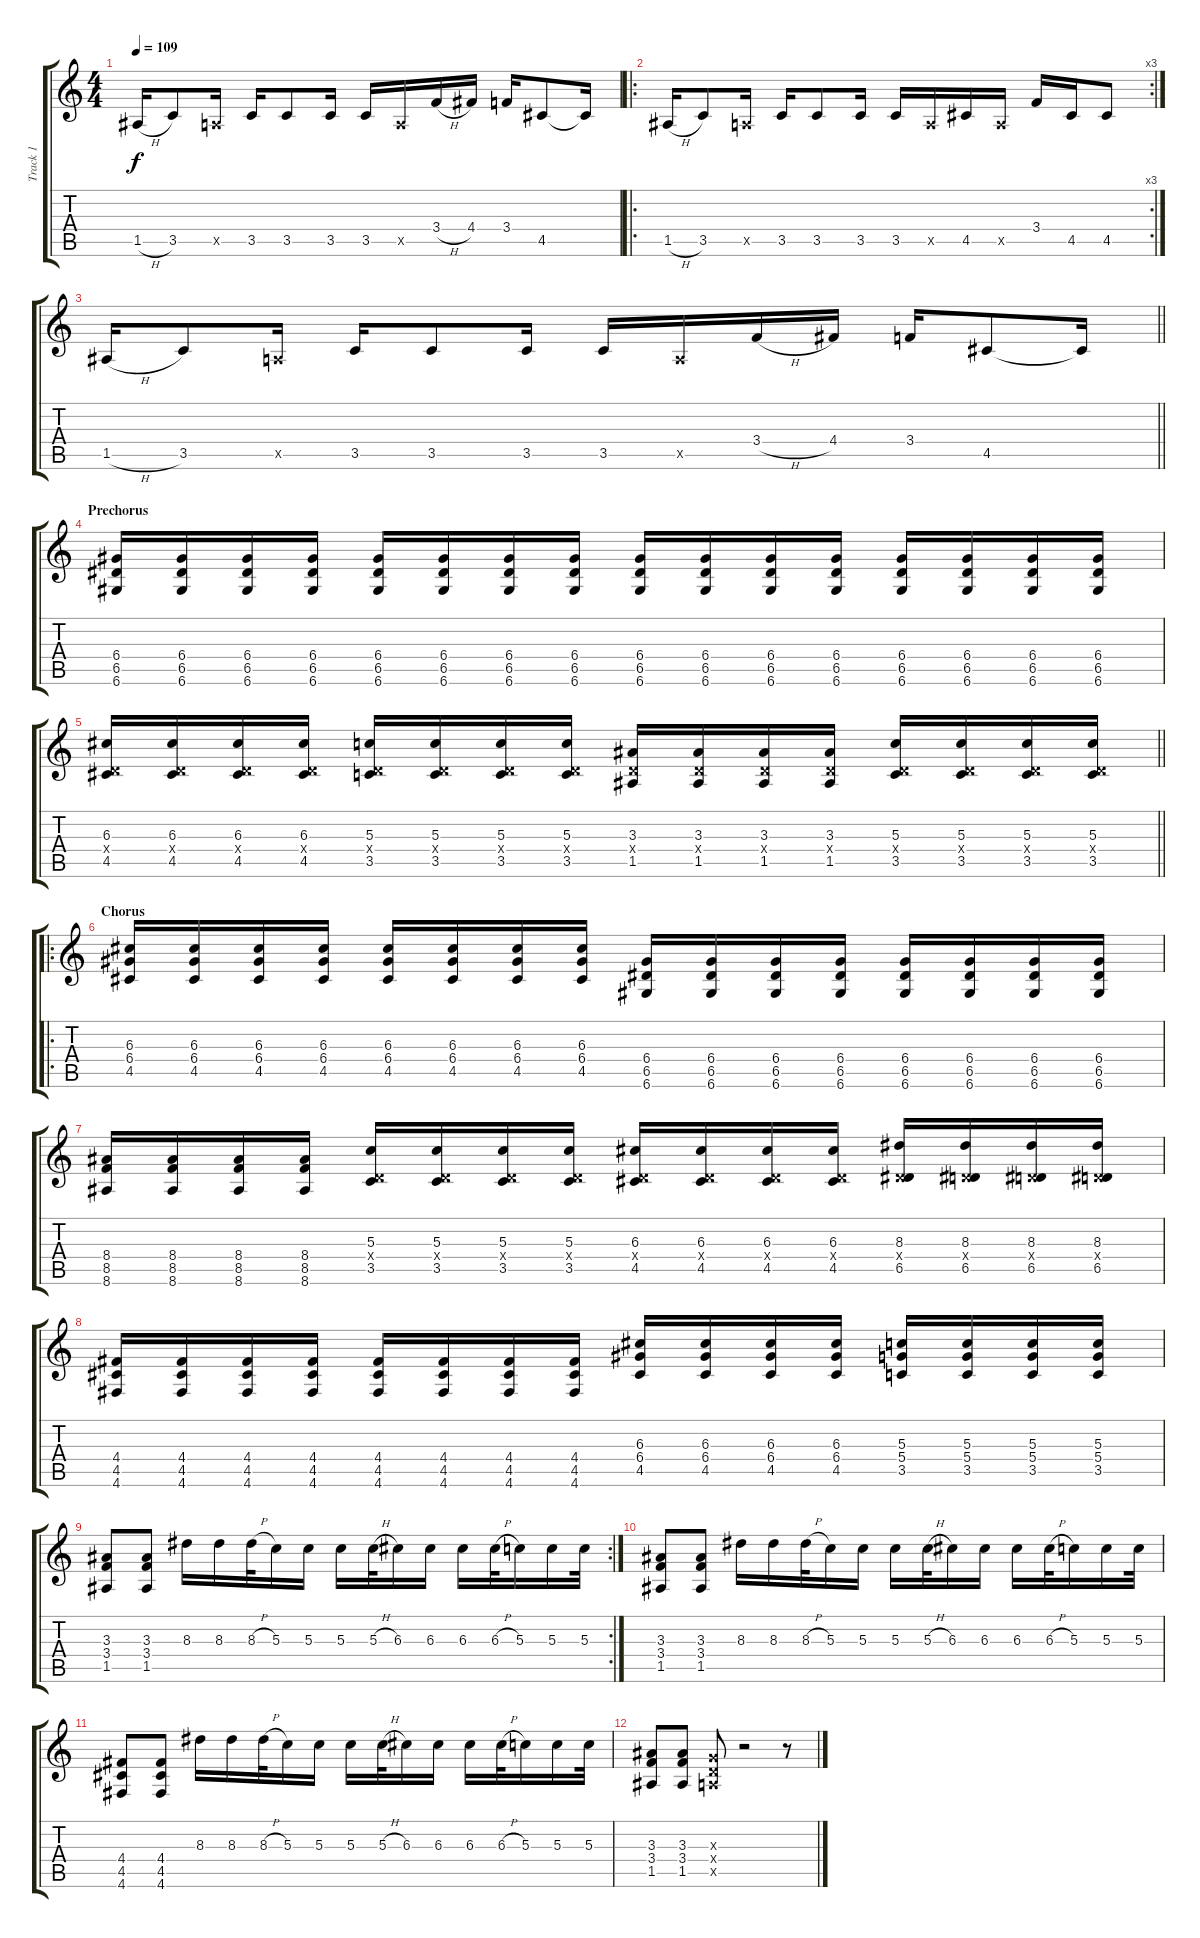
\track ("Track 1" "Track 1") {instrument overdrivenguitar}
\staff {score tabs}
\tuning (E4 B3 G3 D3 A2 D2) {hide}
\ts (4 4)
\tempo 109
\clef g2
\ks c
1.5{h}.16{dy f} 3.5.8 0.5{x}.16 3.5.16 3.5.8 3.5.16 3.5.16 0.5{x}.16 3.4{h}.16 4.4.16 3.4.16 4.5.8 4.5{t}.16 |
\ro
\rc 3
1.5{h}.16 3.5.8 0.5{x}.16 3.5.16 3.5.8 3.5.16 3.5.16 0.5{x}.16 4.5.16 0.5{x}.16 3.4.16 4.5.16 4.5.8 |
\barLineRight lightlight
1.5{h}.16 3.5.8 0.5{x}.16 3.5.16 3.5.8 3.5.16 3.5.16 0.5{x}.16 3.4{h}.16 4.4.16 3.4.16 4.5.8 4.5{t}.16 |
\section ("" "Prechorus")
(6.4 6.5 6.6).16 (6.4 6.5 6.6).16 (6.4 6.5 6.6).16 (6.4 6.5 6.6).16 (6.4 6.5 6.6).16 (6.4 6.5 6.6).16 (6.4 6.5 6.6).16 (6.4 6.5 6.6).16 (6.4 6.5 6.6).16 (6.4 6.5 6.6).16 (6.4 6.5 6.6).16 (6.4 6.5 6.6).16 (6.4 6.5 6.6).16 (6.4 6.5 6.6).16 (6.4 6.5 6.6).16 (6.4 6.5 6.6).16 |
\barLineRight lightlight
(6.3 0.4{x} 4.5).16 (6.3 0.4{x} 4.5).16 (6.3 0.4{x} 4.5).16 (6.3 0.4{x} 4.5).16 (5.3 0.4{x} 3.5).16 (5.3 0.4{x} 3.5).16 (5.3 0.4{x} 3.5).16 (5.3 0.4{x} 3.5).16 (3.3 0.4{x} 1.5).16 (3.3 0.4{x} 1.5).16 (3.3 0.4{x} 1.5).16 (3.3 0.4{x} 1.5).16 (5.3 0.4{x} 3.5).16 (5.3 0.4{x} 3.5).16 (5.3 0.4{x} 3.5).16 (5.3 0.4{x} 3.5).16 |
\ro
\section ("" "Chorus")
(6.3 6.4 4.5).16 (6.3 6.4 4.5).16 (6.3 6.4 4.5).16 (6.3 6.4 4.5).16 (6.3 6.4 4.5).16 (6.3 6.4 4.5).16 (6.3 6.4 4.5).16 (6.3 6.4 4.5).16 (6.4 6.5 6.6).16 (6.4 6.5 6.6).16 (6.4 6.5 6.6).16 (6.4 6.5 6.6).16 (6.4 6.5 6.6).16 (6.4 6.5 6.6).16 (6.4 6.5 6.6).16 (6.4 6.5 6.6).16 |
(8.4 8.5 8.6).16 (8.4 8.5 8.6).16 (8.4 8.5 8.6).16 (8.4 8.5 8.6).16 (5.3 0.4{x} 3.5).16 (5.3 0.4{x} 3.5).16 (5.3 0.4{x} 3.5).16 (5.3 0.4{x} 3.5).16 (6.3 0.4{x} 4.5).16 (6.3 0.4{x} 4.5).16 (6.3 0.4{x} 4.5).16 (6.3 0.4{x} 4.5).16 (8.3 0.4{x} 6.5).16 (8.3 0.4{x} 6.5).16 (8.3 0.4{x} 6.5).16 (8.3 0.4{x} 6.5).16 |
(4.4 4.5 4.6).16 (4.4 4.5 4.6).16 (4.4 4.5 4.6).16 (4.4 4.5 4.6).16 (4.4 4.5 4.6).16 (4.4 4.5 4.6).16 (4.4 4.5 4.6).16 (4.4 4.5 4.6).16 (6.3 6.4 4.5).16 (6.3 6.4 4.5).16 (6.3 6.4 4.5).16 (6.3 6.4 4.5).16 (5.3 5.4 3.5).16 (5.3 5.4 3.5).16 (5.3 5.4 3.5).16 (5.3 5.4 3.5).16 |
\rc 2
(3.3 3.4 1.5).8 (3.3 3.4 1.5).8 8.3.16 8.3.16 8.3{h}.32 5.3.16 5.3.16 5.3.16 5.3{h}.32 6.3.16 6.3.16 6.3.16 6.3{h}.32 5.3.16 5.3.16 5.3.32 |
(3.3 3.4 1.5).8 (3.3 3.4 1.5).8 8.3.16 8.3.16 8.3{h}.32 5.3.16 5.3.16 5.3.16 5.3{h}.32 6.3.16 6.3.16 6.3.16 6.3{h}.32 5.3.16 5.3.16 5.3.32 |
(4.4 4.5 4.6).8 (4.4 4.5 4.6).8 8.3.16 8.3.16 8.3{h}.32 5.3.16 5.3.16 5.3.16 5.3{h}.32 6.3.16 6.3.16 6.3.16 6.3{h}.32 5.3.16 5.3.16 5.3.32 |
(3.3 3.4 1.5).8 (3.3 3.4 1.5).8 (0.3{x} 0.4{x} 0.5{x}).8 r.2 r.8
